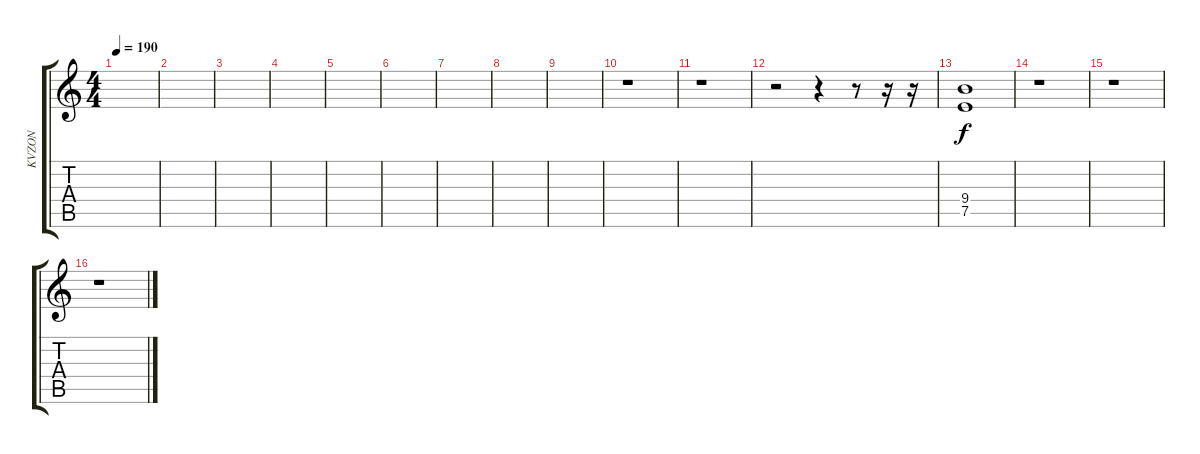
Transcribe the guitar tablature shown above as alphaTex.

\track ("KVZON" "KVZON") {instrument distortionguitar}
\staff {score tabs}
\tuning (E4 B3 G3 D3 A2 E2) {hide}
\ts (4 4)
\tempo 190
\clef g2
\ks c
|
|
|
|
|
|
|
|
|
r.1 |
r.1 |
r.2 r.4 r.8 r.16 r.16 |
(9.4 7.5).1 |
r.1{volume 12 balance 8 instrument distortionguitar} |
r.1 |
r.1{volume 12 balance 8 instrument distortionguitar}
